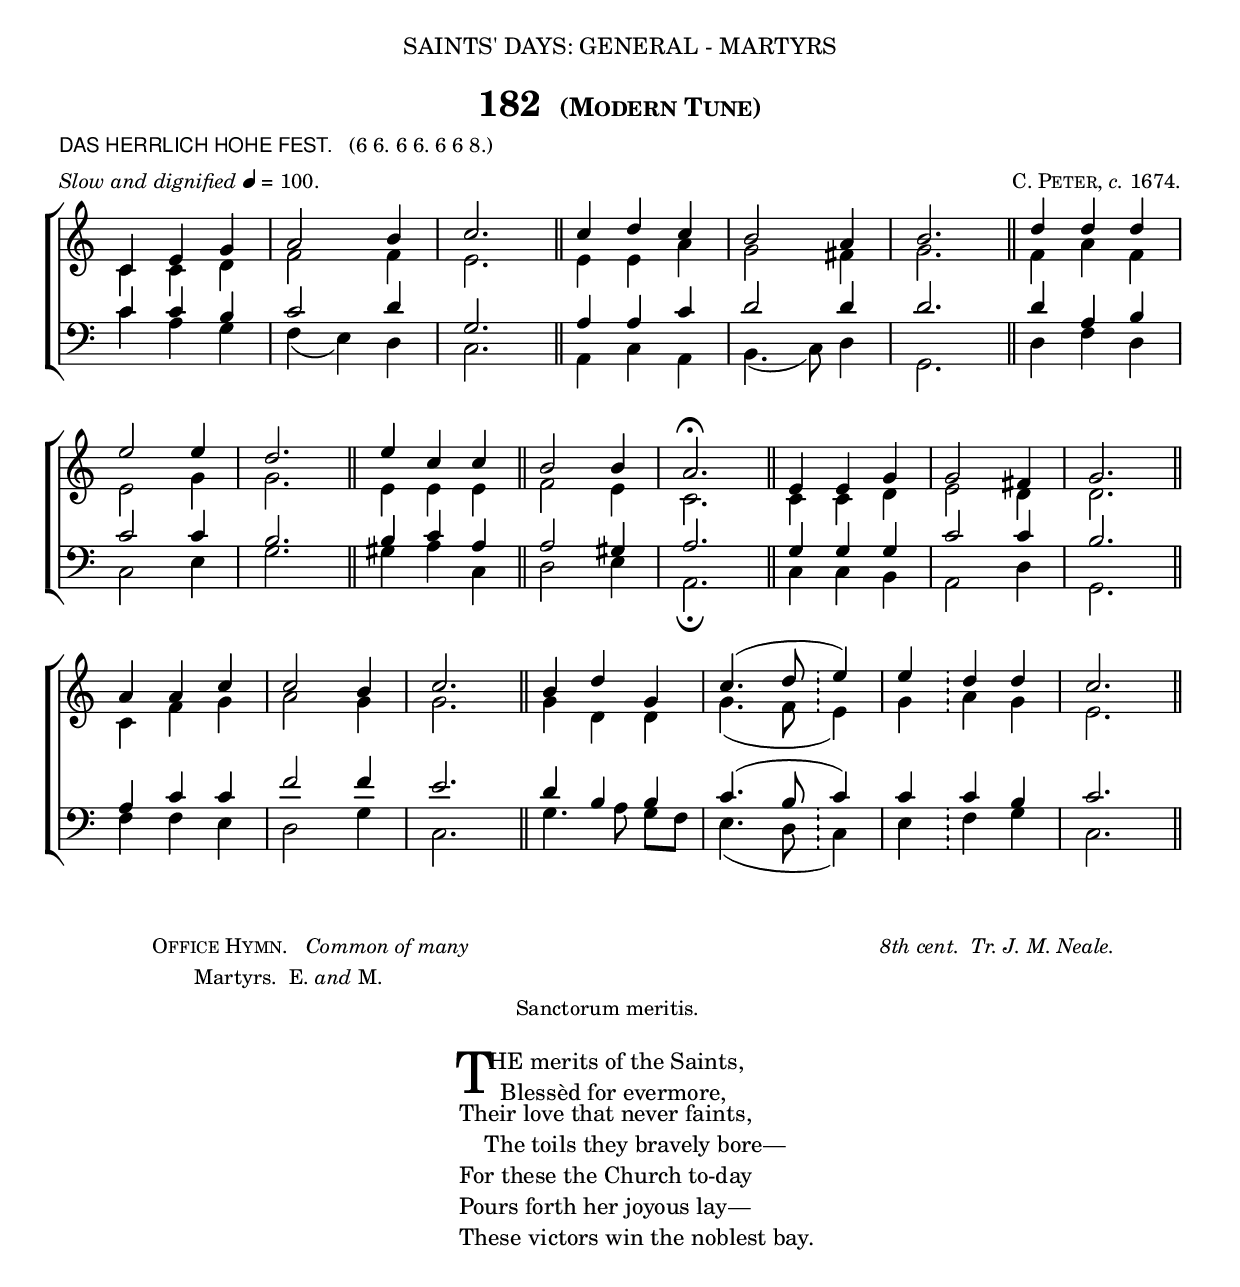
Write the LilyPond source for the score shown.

%%%% 295.png
%%%% Hymn 182 Modern tune. Das Herrlich Hohe Fest.  The merits of the Saints.
%%%% Rev 1.

\version "2.10"

\header {
	
  dedication = \markup { \center-align {  "SAINTS' DAYS: GENERAL - MARTYRS"
		\hspace #0.1 }}	

	title = \markup { "182 " \large \smallCaps "(Modern Tune)"}   
  
  poet = \markup { \small {  \line { \sans { "DAS HERRLICH HOHE FEST."} \hspace #1 \roman {"(6 6. 6 6. 6 6 8.)"}} }}
  
  meter = \markup { \small { \italic {Slow and dignified} \general-align #Y #DOWN \note #"4" #0.5 = 100.} }
  
  arranger = \markup { \small { \smallCaps "C. Peter," \italic "c." "1674." }}
  
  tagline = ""
}


%%% SATB voices

global = {
  \time 3/4
  \key c \major
  \set Staff.midiInstrument = "church organ"
}

soprano = \relative c' { 
  c4 e g | a2 b4 | c2. \bar "||" c4 d c | b2 a4 | b2. \bar "||" d4 d d | \break
  e2 e4 | d2. \bar "||" e4 c c | b2 b4 | a2. ^\fermata \bar "||" e4 e g | g2 fis4 | g2. \bar "||" \break
  a4 a c | c2 b4 | c2. \bar "||" b4 d g, | c4.( d8 \bar "dashed" e4) e4 \bar "dashed" d d | c2. \bar "||"
} 
   
alto = \relative c' {  
  c4 c d | f2 f4 | e2. \bar "||" e4 e a | g2 fis4 | g2. \bar "||" f4 a f | 
  e2 g4 | g2. \bar "||" e4 e e \bar "||" f2 e4 | c2. \bar "||" c4 c d | e2 d4 | d2. \bar "||"
  c4 f g | a2 g4 | g2. \bar "||" g4 d d | g4.( f8 \bar "dashed" e4) g \bar "dashed" a g | e2. \bar "||"
}

tenor = \relative cis {\clef bass 
  c'4 c b | c2 d4 | g,2. \bar "||" a4 a c | d2 d4 | d2. \bar "||" d4 a b | 
  c2 c4 | b2. \bar "||" b4 c a | a2 gis4 | a2. \bar "||" g4 g g | c2 c4 | b2. \bar "||"
  a4 c c | f2 f4 | e2. \bar "||" d4 b b | c4.( b8 \bar "dashed" c4) c \bar "dashed" c b | c2. \bar "||"
}

bass = \relative cis {\clef bass 
  c'4 a g | f( e) d | c2. \bar "||" a4 c a | b4.( c8) d4 | g,2. \bar "||" d'4 f d |
  c2 e4 | g2. \bar "||" gis4 a c, | d2 e4 | a,2. _\fermata \bar "||" c4 c b | a2 d4 | g,2. \bar "||"  
  f'4 f e | d2 g4 | c,2. \bar "||" g'4. a8 g[ f] | e4.( d8 \bar "dashed" c4) e \bar "dashed" f g | c,2. \bar "||"
}

#(ly:set-option 'point-and-click #f)

\paper {
  #(set-paper-size "a4")
%  annotate-spacing = ##t
  print-page-number = ##f
  ragged-last-bottom = ##t
  ragged-bottom = ##t
}

\book{

%%% Score block	

\score{
\new ChoirStaff	
<<
	\context Staff = upper << 
	\context Voice = sopranos { \voiceOne \global \soprano }
	\context Voice = altos    { \voiceTwo \global \alto }
	                      >>
	\context Staff = lower <<
	\context Voice = tenors { \voiceOne \global \tenor }
	\context Voice = basses { \voiceTwo \global \bass }
			        >>
>>
\layout {
		indent=0
		\context { \Score \remove "Bar_number_engraver" }
		\context { \Staff \remove "Time_signature_engraver" }
		\context { \Score \remove "Mark_engraver"  }
                \context { \Staff \consists "Mark_engraver"  }
	} %% close layout

%%% Hymn Midi	

\midi { \context { \Score tempoWholesPerMinute = #(ly:make-moment 100 4)}} 
		
} %%% Score bracket


%%% Lyric titles and attributions

\markup { \hspace #9 \small {  \column { \line {\smallCaps  "Office Hymn."  \italic "  Common of many" \hspace #39 \italic "8th cent.  Tr. J. M. Neale." }    
	\line { \hspace #4  "Martyrs. " "E." \italic "and" "M." } 
	\line { \hspace #35 "Sanctorum meritis." }
	\line { "          " }  %%% force blank space before lyric text
}}}



%%% Lyrics

\markup { \hspace #36 %%add space as necc. to center the column
          \column { %% super column of everything
	              \column { %%verse 1 is a column of 2 lines  
	                  \line { \hspace #2.2 \column { \lower #2.4 \fontsize #8 "T" }   %%Drop Cap goes here
				  \hspace #-1.2    %% adjust this if other letters are too far from Drop Cap
				  \column  { \raise #0.0 "HE merits of the Saints,"
			                                 "  Blessèd for evermore," } }          
	                  \line {  \hspace #2.5  %%adjust hspace until this line left edge is flush with Drop Cap
				   \lower  #1.56  %%adjust this until the line spacing looks right
				   \column {   
					   "Their love that never faints,"
					   "    The toils they bravely bore—"
					   "For these the Church to-day"
					   "Pours forth her joyous lay—"
					   "These victors win the noblest bay."
			  		}}
		      } %%end verse 1
	  } %%% end super column
}



%%fake score block to occupy space and force a pagebreak.  Can't think of a better way of doing this.
\score{
	{s4 }
\header { breakbefore = ##f piece = ##f opus = ##f tagline = ##f }
\layout{	
	\context { \Staff
		\remove Time_signature_engraver
		\remove Key_engraver
		\remove Clef_engraver
		\remove Staff_symbol_engraver
}}}

%%% Second page
%%% Continuation of lyrics

\markup { \hspace #36 %%add space as necc. to center the column
          \column { %% super column of everything
		  	\hspace #1  % adds vertical spacing between verses  
			  \line { "2  "
			   \column {	     
				  "They, whom this world of ill,"
				  "    While it yet held, abhorred;"
				  "Its withering flowers that still"
				  "    They spurned with one accord—"
				  "They knew them short-lived all,"
				  "And followed at thy call,"
				  "King Jesu, to thy heavenly hall."
				  "           " %%% adds vertical spacing between verses
			}}
			\line { "3  "
			   \column {	     
				   "Like sheep their blood they poured;"
				   "    And without groan or tear,"
				   "They bent before the sword"
				   "    For that their King most dear:"
				   "Their souls, serenely blest,"
				   "In patience they possest,"
				   "And looked in hope towards their rest."
				  "           " %%% adds vertical spacing between verses
			}}
			   \line { "4  "
			   \column {	     
				   "What tongue may here declare,"
				   "    Fancy or thought descry,"
				   "The joys thou dost prepare"
				   "    For these thy Saints on high!"
				   "Empurpled in the flood"
				   "Of their victorious blood,"
				   "They won the laurel from their God."
				  "           " %%% adds vertical spacing between verses
			}} 
			\line { "5. "
				\column {	     
					"To thee, O Lord most high."
					"    One in Three Persons still,"
					"To pardon us we cry,"
					"    And to preserve from ill:"
					"Here give thy servants peace,"
					"Hereafter glad release,"
					"And pleasures that shall never cease.     Amen."
     			}}

	  }
} %%% lyric markup bracket

       
%%% Amen score block
\score{
  \new ChoirStaff
   <<
        \context Staff = upper \with { fontSize = #-3  \override StaffSymbol #'staff-space = #(magstep -2) }  
	                      << 
	\context Voice = "sopranos" { \relative c' { \clef treble \global \voiceOne f1 e1 \bar "||" }}
	\context Voice = "altos"    { \relative c' {  \clef treble \global \voiceTwo c1 c1 \bar "||" }}
		>>
			      
	\context Lyrics \lyricsto "altos" { \override LyricText #'font-size = #-1 A -- men. }
	
	\context Staff = lower \with { fontSize = #-3  \override StaffSymbol #'staff-space = #(magstep -2) }  
	                       <<
	\context Voice = "tenors" { \relative c { \clef bass \global \voiceThree a'1 g1 \bar "||" }}
	\context Voice = "basses" { \relative c { \clef bass \global \voiceFour  f1 c1 \bar "||" }}
		        >> 
  >>			      
\header { breakbefore = ##f piece = " " opus = " " }
\layout { 
	\context { \Score timing = ##f }
	ragged-right = ##t
	indent = 15\cm
	\context { \Staff \remove Time_signature_engraver }

       }

\midi { \context { \Score tempoWholesPerMinute = #(ly:make-moment 100 4) }}  %%Amen midi       
       
} %%% end Amen score block


} %%% book bracket
